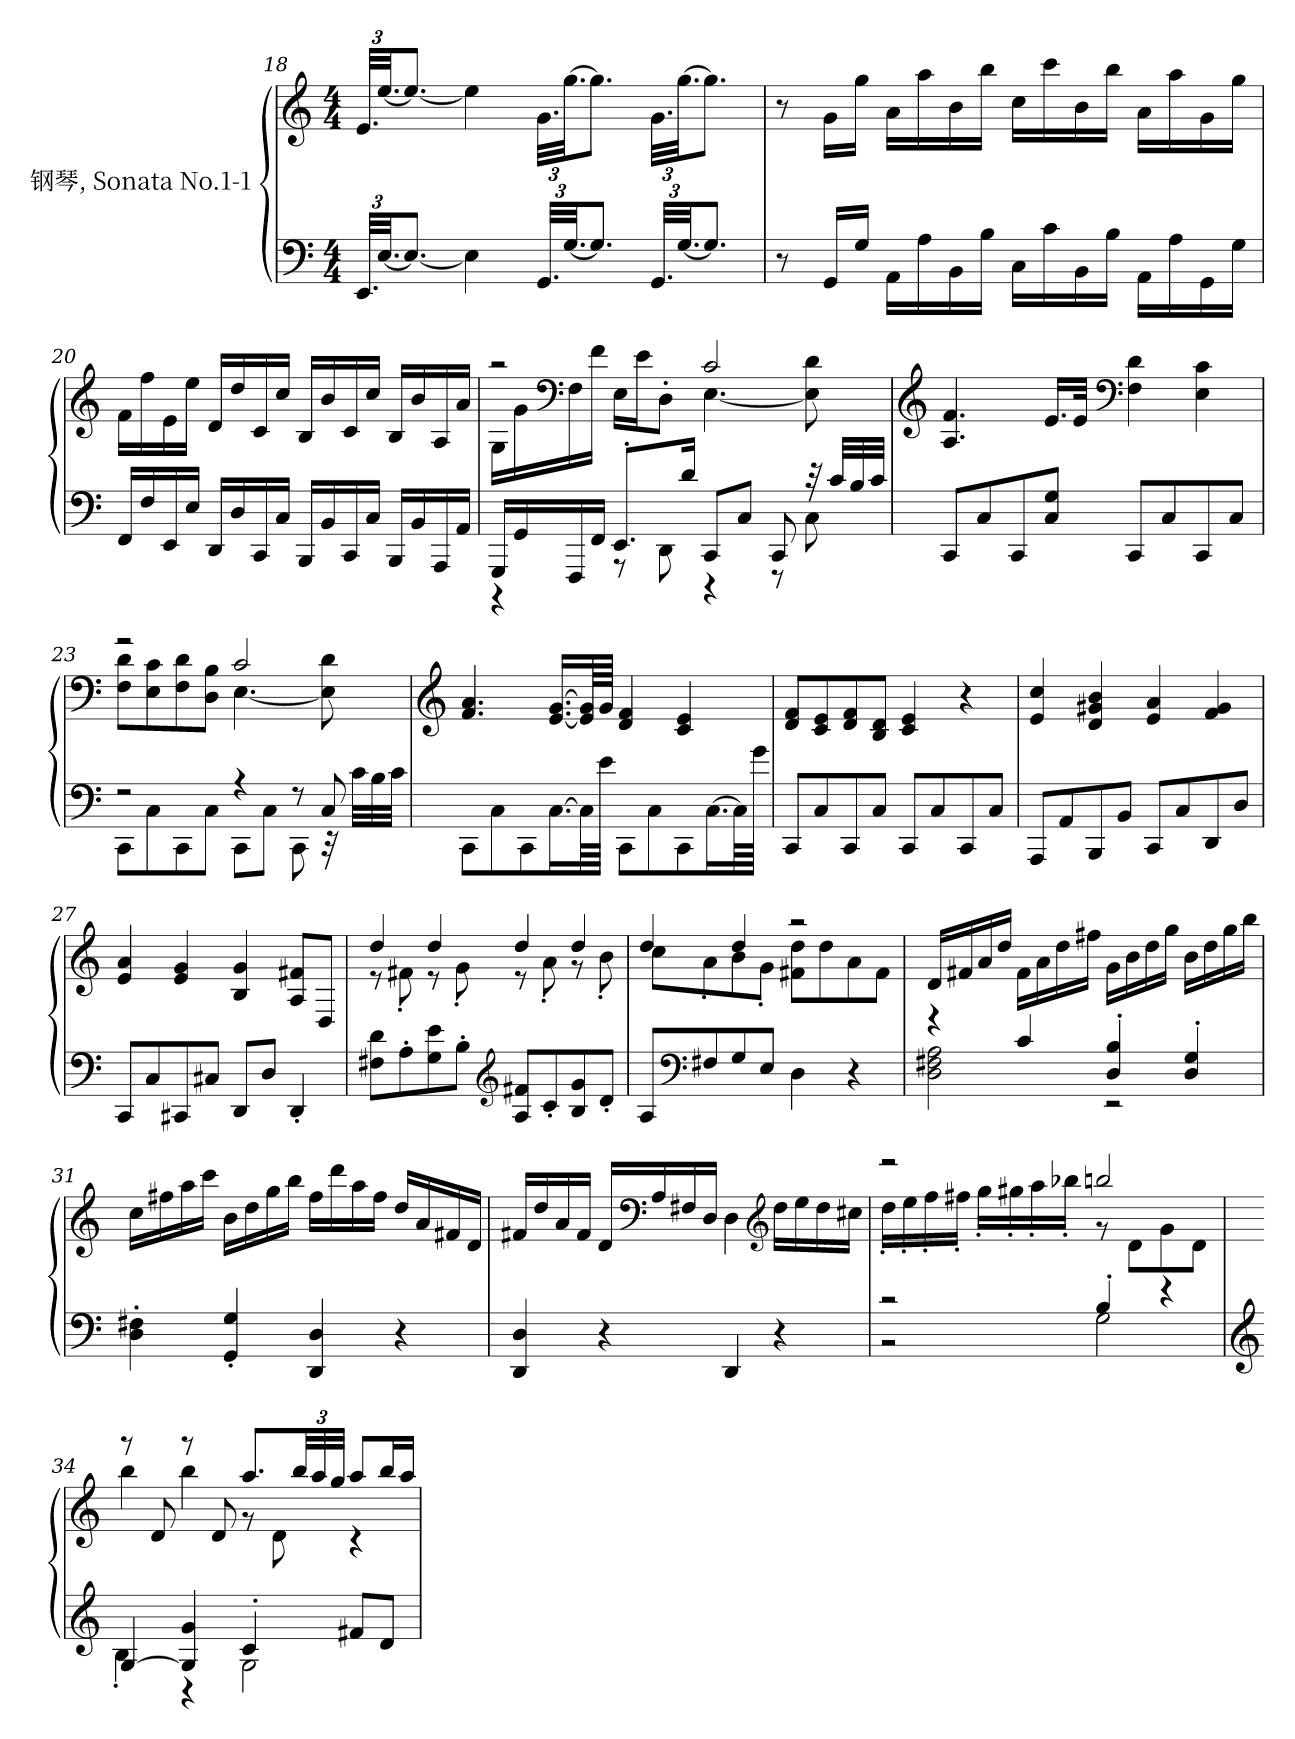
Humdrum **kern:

**kern	**kern
*part1	*part1
*staff2	*staff1
*I"钢琴, Sonata No.1-1	*
*clefF4	*clefG2
*k[]	*k[]
*M4/4	*M4/4
*MM145	*MM145
*Xbrackettup	*Xbrackettup
=18	=18
48.EE/LLL	48.e/LLL
[48.E/JJ	[48.ee/JJ
8.E/J_	8.ee/J_
4E\]	4ee\]
48.GG/LLL	48.g\LLL
[48.G/JJ	[48.gg\JJ
8.G/J]	8.gg\J]
48.GG/LLL	48.g\LLL
[48.G/JJ	[48.gg\JJ
8.G/J]	8.gg\J]
=19	=19
8r	8r
16GG/LL	16g\LL
16G/JJ	16gg\JJ
16AA\LL	16a\LL
16A\	16aa\
16BB\	16b\
16B\JJ	16bb\JJ
16C\LL	16cc\LL
16c\	16ccc\
16BB\	16b\
16B\JJ	16bb\JJ
16AA\LL	16a\LL
16A\	16aa\
16GG\	16g\
16G\JJ	16gg\JJ
!!LO:LB:g=z
=20	=20
16FF/LL	16f\LL
16F/	16ff\
16EE/	16e\
16E/JJ	16ee\JJ
16DD/LL	16d/LL
16D/	16dd/
16CC/	16c/
16C/JJ	16cc/JJ
16BBB/LL	16B/LL
16BB/	16b/
16CC/	16c/
16C/JJ	16cc/JJ
16BBB/LL	16B/LL
16BB/	16b/
16AAA/	16A/
16AA/JJ	16a/JJ
=21	=21
*^	*^
16GGG/LL	4r	2r	16G\LL
16GG/	.	.	16g\
*	*	*clefF4	*
16FFF/	.	.	16F\
16FF/JJ	.	.	16f\JJ
8.EE'/L	8r	.	16E\LL
.	.	.	16e\J
.	8DD\	.	8D'\J
16d/Jk	.	.	.
*	*	*MM145	*
8CC/L	4r	2c/	[4.E\
8C/J	.	.	.
8CC/	8r	.	.
32r	8C\	.	8E\] 8d\
32c/LLL	.	.	.
32B/	.	.	.
32c/JJJ	.	.	.
*v	*v	*	*
*	*v	*v
=22	=22
*	*clefG2
8CC/L	4.A/ 4.f/
8C/	.
8CC/	.
8C/ 8G/J	16.e/LL
.	32e/JJk
*	*clefF4
8CC/L	4F\ 4d\
8C/	.
8CC/	4E\ 4c\
8C/J	.
!!LO:PB:g=z
=23	=23
*^	*^
2r	8CC\L	2r	8F\ 8d\L
.	8C\	.	8E\ 8c\
.	8CC\	.	8F\ 8d\
.	8C\J	.	8D\ 8B\J
4r	8CC\L	2c/	[4.E\
.	8C\J	.	.
8r	8CC\	.	.
8C/	32r	.	8E\] 8d\
.	32c\LLL	.	.
.	32B\	.	.
.	32c\JJJ	.	.
*v	*v	*	*
*	*v	*v
=24	=24
*	*clefG2
8CC\L	4.f/ 4.a/
8C\	.
8CC\	.
[16.C\L	[16.e/ [16.g/LL
64C\LL]	64e/] 64g/]LL
64e\JJJJ	64g/JJJJ
8CC\L	4d/ 4f/
8C\	.
8CC\	4c/ 4e/
[16.C\L	.
64C\LL]	.
64g\JJJJ	.
=25	=25
8CC/L	8d/ 8f/L
8C/	8c/ 8e/
8CC/	8d/ 8f/
8C/J	8B/ 8d/J
8CC/L	4c/ 4e/
8C/	.
8CC/	4r
8C/J	.
=26	=26
*	*MM135
8AAA/L	4e/ 4cc/
8AA/	.
*	*MM139
8BBB/	4d/ 4g#X/ 4b/
8BB/J	.
*	*MM145
8CC/L	4e/ 4a/
8C/	.
8DD/	4f/ 4g#/
8D/J	.
!!LO:LB:g=z
=27	=27
*	*MM141
8CC/L	4e/ 4a/
8C/	.
*	*MM135
8CC#X/	4e/ 4g/
8C#X/J	.
*	*MM141
8DD/L	4B/ 4g/
8D/J	.
4DD'/	8A/ 8f#X/L
.	8D/J
=28	=28
*	*MM145
*	*^
8F#X\ 8d\L	4dd/	8r
8A'\	.	8f#X'\
8G\ 8e\	4dd/	8r
8B'\J	.	8g'\
*clefG2	*	*
8A/ 8f#X/L	4dd/	8r
8c'/	.	8a'\
8B/ 8g/	4dd/	8r
8d'/J	.	8b'\
=29	=29	=29
8A/L	4dd/	8cc\L
*clefF4	*	*
8F#X/	.	8a'\
8G/	4dd/	8b\
8E/J	.	8g'\J
4D\	2r	8f#X\ 8dd\L
.	.	8dd\
4r	.	8a\
.	.	8f#\J
*	*v	*v
!!LO:LB:g=z
=30	=30
*^	*
4r	2D\ 2F#X\ 2A\	16d/LL
.	.	16f#X/
.	.	16a/
.	.	16dd/JJ
4c/	.	16f#\LL
.	.	16a\
.	.	16dd\
.	.	16ff#X\JJ
4D/' 4B/'	2r	16g\LL
.	.	16b\
.	.	16dd\
.	.	16gg\JJ
4D/' 4G/'	.	16b\LL
.	.	16dd\
.	.	16gg\
.	.	16bb\JJ
*v	*v	*
=31	=31
4D\' 4F#X\'	16cc\LL
.	16ff#X\
.	16aa\
.	16ccc\JJ
4GG/' 4G/'	16b\LL
.	16dd\
.	16gg\
.	16bb\JJ
4DD/ 4D/	16ff#\LL
.	16ddd\
.	16aa\
.	16ff#\JJ
4r	16dd/LL
.	16a/
.	16f#X/
.	16d/JJ
!!LO:LB:g=z
=32	=32
4DD/ 4D/	16f#X/LL
.	16dd/
.	16a/
.	16f#/JJ
4r	16d/LL
*	*clefF4
.	16A/
.	16F#X/
.	16D/JJ
*	*MM77
4DD/	4D\
*	*clefG2
*	*MM135
4r	16dd\LL
.	16ee\
.	16dd\
.	16cc#X\JJ
=33	=33
*^	*^
2r	2r	2r	16dd'\LL
.	.	.	16ee'\
.	.	.	16ff'\
.	.	.	16ff#X'\JJ
.	.	.	16gg'\LL
.	.	.	16gg#X'\
.	.	.	16aa'\
.	.	.	16bb-X'\JJ
*	*	*MM135	*
4B'/	2G\	2bbn/	8r
.	.	.	8d\L
4r	.	.	8g\
.	.	.	8d\J
!!LO:LB:g=z	!!
=34	=34	=34	=34
*clefG2	*	*	*
*	*	*MM139	*
[4G/	4B'\	8r	4bb\
.	.	8d/	.
*	*	*MM141	*
4G/] 4g/	4r	8r	4bb\
.	.	8d/	.
*	*	*MM143	*
4c'/	2G\	8.aa/L	8r
.	.	.	8d\
.	.	48bb/LL	.
.	.	48aa/	.
.	.	48gg/JJJ	.
8f#X/L	.	8aa/L	4r
8d/J	.	16bb/L	.
.	.	16aa/JJ	.
*v	*v	*	*
*	*v	*v
=	=
*-	*-
